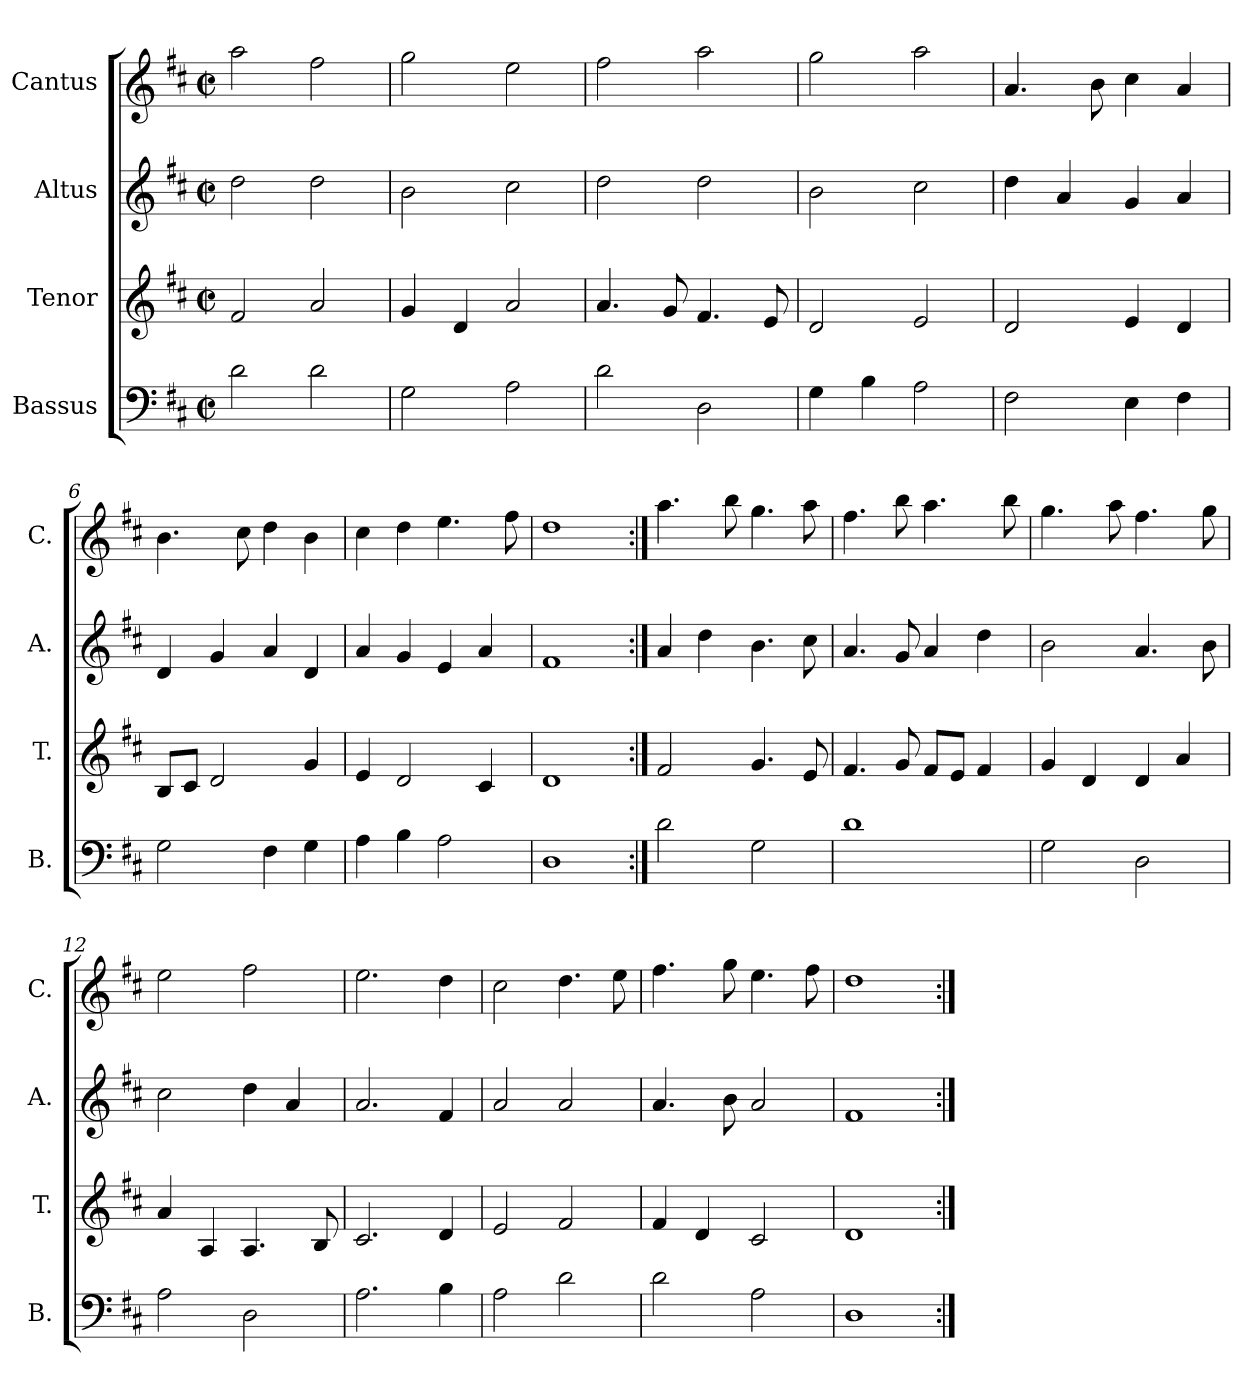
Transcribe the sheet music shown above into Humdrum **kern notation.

**kern	**kern	**kern	**kern
*part4	*part3	*part2	*part1
*staff4	*staff3	*staff2	*staff1
*I"Bassus	*I"Tenor	*I"Altus	*I"Cantus
*I'B.	*I'T.	*I'A.	*I'C.
*clefF4	*clefG2	*clefG2	*clefG2
*k[f#c#]	*k[f#c#]	*k[f#c#]	*k[f#c#]
*D:	*D:	*D:	*D:
*M2/2	*M2/2	*M2/2	*M2/2
*met(c|)	*met(c|)	*met(c|)	*met(c|)
=1	=1	=1	=1
2d\	2f#/	2dd\	2aa\
2d\	2a/	2dd\	2ff#\
=2	=2	=2	=2
2G\	4g/	2b\	2gg\
.	4d/	.	.
2A\	2a/	2cc#\	2ee\
=3	=3	=3	=3
2d\	4.a/	2dd\	2ff#\
.	8g/	.	.
2D\	4.f#/	2dd\	2aa\
.	8e/	.	.
=4	=4	=4	=4
4G\	2d/	2b\	2gg\
4B\	.	.	.
2A\	2e/	2cc#\	2aa\
=5	=5	=5	=5
2F#\	2d/	4dd\	4.a/
.	.	4a/	.
.	.	.	8b\
4E\	4e/	4g/	4cc#\
4F#\	4d/	4a/	4a/
=6	=6	=6	=6
2G\	8B/L	4d/	4.b\
.	8c#/J	.	.
.	2d/	4g/	.
.	.	.	8cc#\
4F#\	.	4a/	4dd\
4G\	4g/	4d/	4b\
=7	=7	=7	=7
4A\	4e/	4a/	4cc#\
4B\	2d/	4g/	4dd\
2A\	.	4e/	4.ee\
.	4c#/	4a/	.
.	.	.	8ff#\
=8	=8	=8	=8
1D	1d	1f#	1dd
=9:|!	=9:|!	=9:|!	=9:|!
2d\	2f#/	4a/	4.aa\
.	.	4dd\	.
.	.	.	8bb\
2G\	4.g/	4.b\	4.gg\
.	8e/	8cc#\	8aa\
=10	=10	=10	=10
1d	4.f#/	4.a/	4.ff#\
.	8g/	8g/	8bb\
.	8f#/L	4a/	4.aa\
.	8e/J	.	.
.	4f#/	4dd\	.
.	.	.	8bb\
=11	=11	=11	=11
2G\	4g/	2b\	4.gg\
.	4d/	.	.
.	.	.	8aa\
2D\	4d/	4.a/	4.ff#\
.	4a/	.	.
.	.	8b\	8gg\
!!LO:LB:g=z
=12	=12	=12	=12
2A\	4a/	2cc#\	2ee\
.	4A/	.	.
2D\	4.A/	4dd\	2ff#\
.	.	4a/	.
.	8B/	.	.
=13	=13	=13	=13
2.A\	2.c#/	2.a/	2.ee\
4B\	4d/	4f#/	4dd\
=14	=14	=14	=14
2A\	2e/	2a/	2cc#\
2d\	2f#/	2a/	4.dd\
.	.	.	8ee\
=15	=15	=15	=15
2d\	4f#/	4.a/	4.ff#\
.	4d/	.	.
.	.	8b\	8gg\
2A\	2c#/	2a/	4.ee\
.	.	.	8ff#\
=16	=16	=16	=16
1D	1d	1f#	1dd
=:|!	=:|!	=:|!	=:|!
*-	*-	*-	*-
